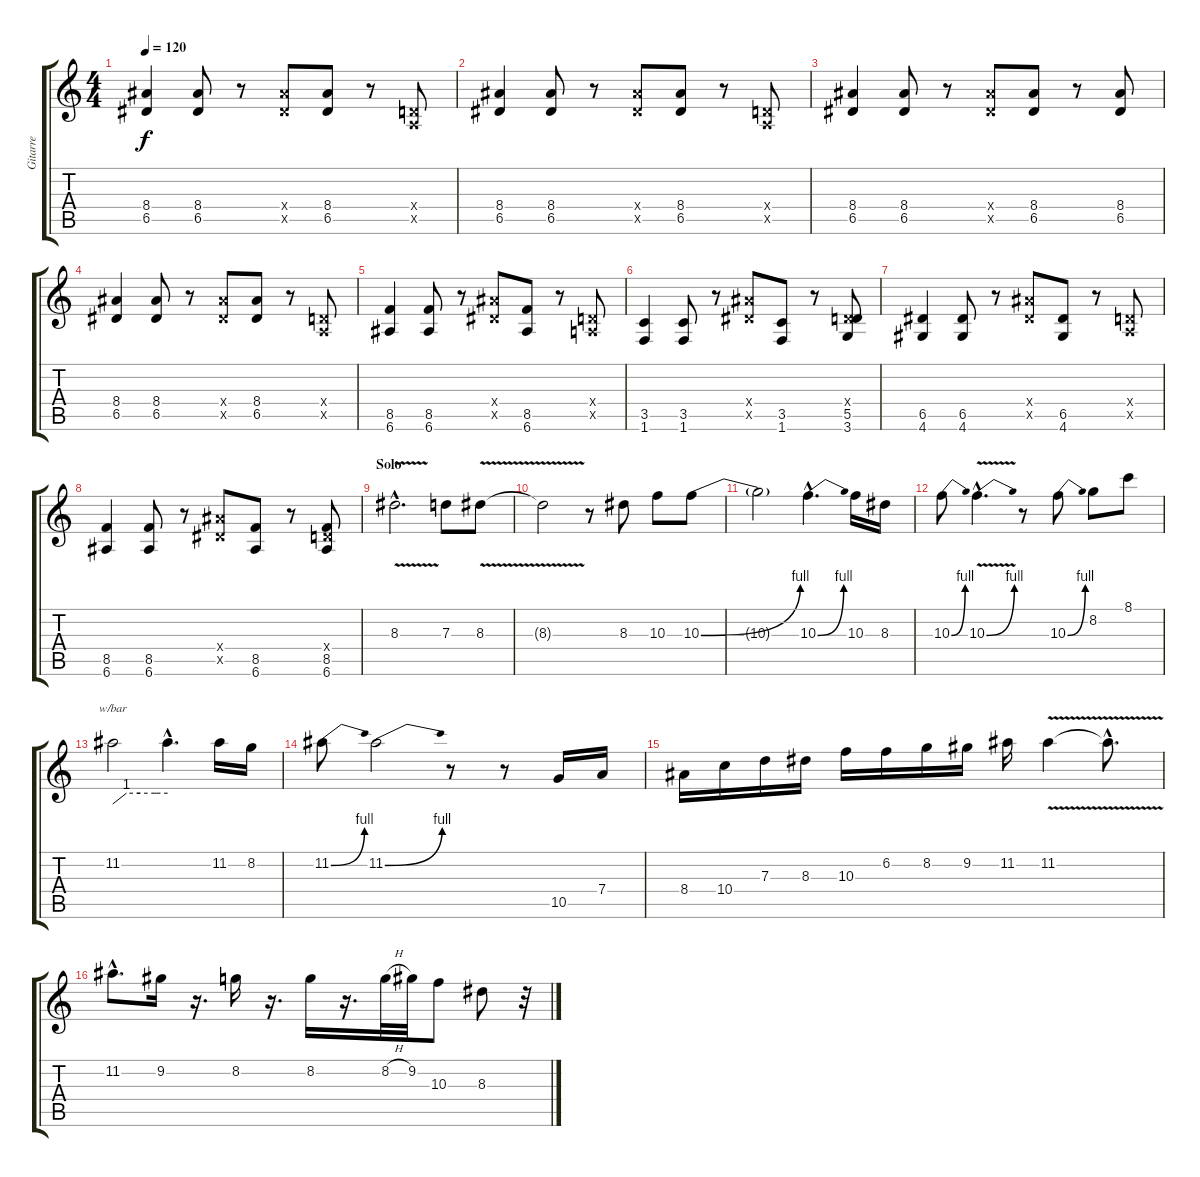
\track ("Gitarre" "Gitarre") {instrument overdrivenguitar}
\staff {score tabs}
\tuning (E4 B3 G3 D3 A2 E2) {hide}
\ts (4 4)
\tempo 120
\clef g2
\ks c
(8.4 6.5).4{dy f volume 12} (8.4 6.5).8 r.8 (8.4{x} 6.5{x}).8 (8.4 6.5).8 r.8 (0.4{x} 0.5{x}).8 |
(8.4 6.5).4{volume 12} (8.4 6.5).8 r.8 (8.4{x} 6.5{x}).8 (8.4 6.5).8 r.8 (0.4{x} 0.5{x}).8 |
(8.4 6.5).4{volume 12} (8.4 6.5).8 r.8 (8.4{x} 6.5{x}).8 (8.4 6.5).8 r.8 (8.4 6.5).8 |
(8.4 6.5).4{volume 12} (8.4 6.5).8 r.8 (8.4{x} 6.5{x}).8 (8.4 6.5).8 r.8 (0.4{x} 0.5{x}).8 |
(8.5 6.6).4{volume 12} (8.5 6.6).8 r.8 (8.4{x} 6.5{x}).8 (8.5 6.6).8 r.8 (0.4{x} 0.5{x}).8 |
(3.5 1.6).4{volume 12} (3.5 1.6).8 r.8 (8.4{x} 6.5{x}).8 (3.5 1.6).8 r.8 (0.4{x} 5.5 3.6).8 |
(6.5 4.6).4{volume 12} (6.5 4.6).8 r.8 (8.4{x} 6.5{x}).8 (6.5 4.6).8 r.8 (0.4{x} 0.5{x}).8 |
(8.5 6.6).4{volume 12} (8.5 6.6).8 r.8 (8.4{x} 6.5{x}).8 (8.5 6.6).8 r.8 (0.4{x} 8.5 6.6).8 |
\section ("" "Solo")
8.3{v hac}.2{d volume 12} 7.3.8 8.3{v}.8 |
8.3{t}.2 r.8 8.3.8 10.3.8 10.3{be (bend 0 0 60 4)}.8 |
10.3{t}.2 10.3{be (bend 0 0 60 4) hac}.4{d} 10.3.16 8.3.16 |
10.3{be (bend 0 0 60 4)}.8 10.3{be (bend 0 0 60 4) v hac}.4{d} r.8 10.3{be (bend 0 0 60 4)}.8 8.2.8 8.1.8 |
11.2.2{tbe (custom default 0 0 15 4 30 4 46 4 48 4 60 4)} 11.2{hac t}.4{d} 11.2.16 8.2.16 |
11.2{be (bend 0 0 60 4)}.8 11.2{be (bend 0 0 60 4)}.2 r.8 r.8 10.5.16 7.4.16 |
8.4.16 10.4.16 7.3.16 8.3.16 10.3.16 6.2.16 8.2.16 9.2.16 11.2.16 11.2{v}.4 11.2{hac t}.8{d} |
11.2{hac}.8{d} 9.2.16 r.16{d} 8.2.16 r.16{d} 8.2.16 r.16{d} 8.2{h}.32 9.2.32 10.3.8 8.3.8 r.32
